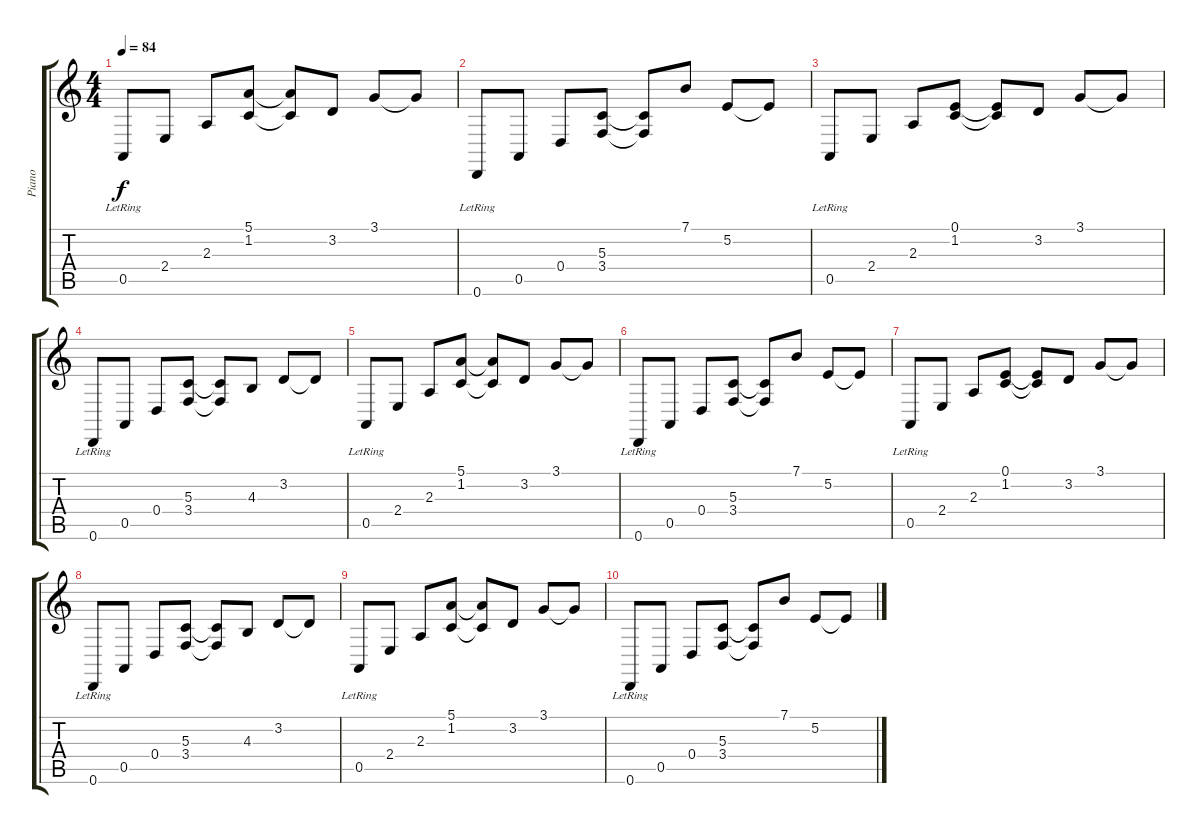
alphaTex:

\track ("Piano" "Piano") {instrument electricpiano1}
\staff {score tabs}
\tuning (E4 B3 G3 D3 A2 D2) {hide}
\ts (4 4)
\tempo 84
\clef g2
\ks c
0.5{lr}.8{dy f} 2.4.8 2.3.8 (5.1 1.2).8 (5.1{t} 1.2{t}).8 3.2.8 3.1.8 3.1{t}.8 |
0.6{lr}.8 0.5.8 0.4.8 (5.3 3.4).8 (5.3{t} 3.4{t}).8 7.1.8 5.2.8 5.2{t}.8 |
0.5{lr}.8 2.4.8 2.3.8 (0.1 1.2).8 (0.1{t} 1.2{t}).8 3.2.8 3.1.8 3.1{t}.8 |
0.6{lr}.8 0.5.8 0.4.8 (5.3 3.4).8 (5.3{t} 3.4{t}).8 4.3.8 3.2.8 3.2{t}.8 |
0.5{lr}.8 2.4.8 2.3.8 (5.1 1.2).8 (5.1{t} 1.2{t}).8 3.2.8 3.1.8 3.1{t}.8 |
0.6{lr}.8 0.5.8 0.4.8 (5.3 3.4).8 (5.3{t} 3.4{t}).8 7.1.8 5.2.8 5.2{t}.8 |
0.5{lr}.8 2.4.8 2.3.8 (0.1 1.2).8 (0.1{t} 1.2{t}).8 3.2.8 3.1.8 3.1{t}.8 |
0.6{lr}.8 0.5.8 0.4.8 (5.3 3.4).8 (5.3{t} 3.4{t}).8 4.3.8 3.2.8 3.2{t}.8 |
0.5{lr}.8 2.4.8 2.3.8 (5.1 1.2).8 (5.1{t} 1.2{t}).8 3.2.8 3.1.8 3.1{t}.8 |
0.6{lr}.8 0.5.8 0.4.8 (5.3 3.4).8 (5.3{t} 3.4{t}).8 7.1.8 5.2.8 5.2{t}.8
